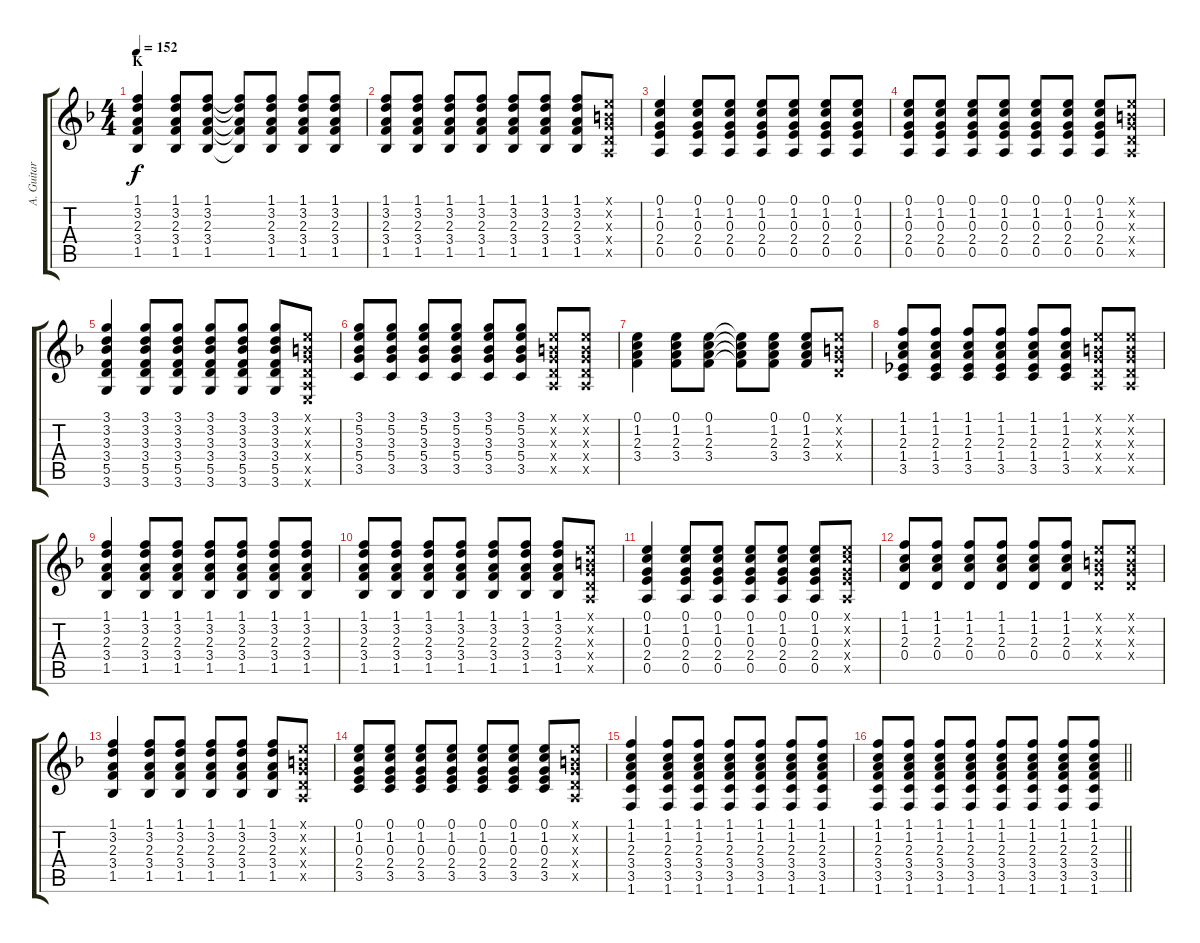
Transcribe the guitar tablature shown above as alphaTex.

\track ("A. Guitar II" "A. Guitar ") {instrument acousticguitarsteel}
\staff {score tabs}
\tuning (E4 B3 G3 D3 A2 E2) {hide}
\ts (4 4)
\section ("" "K")
\tempo 152
\clef g2
\ks f
(1.1 3.2 2.3 3.4 1.5).4{dy f} (1.1 3.2 2.3 3.4 1.5).8 (1.1 3.2 2.3 3.4 1.5).8 (1.1{t} 3.2{t} 2.3{t} 3.4{t} 1.5{t}).8 (1.1 3.2 2.3 3.4 1.5).8 (1.1 3.2 2.3 3.4 1.5).8 (1.1 3.2 2.3 3.4 1.5).8 |
(1.1 3.2 2.3 3.4 1.5).8 (1.1 3.2 2.3 3.4 1.5).8 (1.1 3.2 2.3 3.4 1.5).8 (1.1 3.2 2.3 3.4 1.5).8 (1.1 3.2 2.3 3.4 1.5).8 (1.1 3.2 2.3 3.4 1.5).8 (1.1 3.2 2.3 3.4 1.5).8 (0.1{x} 0.2{x} 0.3{x} 0.4{x} 0.5{x}).8 |
(0.1 1.2 0.3 2.4 0.5).4 (0.1 1.2 0.3 2.4 0.5).8 (0.1 1.2 0.3 2.4 0.5).8 (0.1 1.2 0.3 2.4 0.5).8 (0.1 1.2 0.3 2.4 0.5).8 (0.1 1.2 0.3 2.4 0.5).8 (0.1 1.2 0.3 2.4 0.5).8 |
(0.1 1.2 0.3 2.4 0.5).8 (0.1 1.2 0.3 2.4 0.5).8 (0.1 1.2 0.3 2.4 0.5).8 (0.1 1.2 0.3 2.4 0.5).8 (0.1 1.2 0.3 2.4 0.5).8 (0.1 1.2 0.3 2.4 0.5).8 (0.1 1.2 0.3 2.4 0.5).8 (0.1{x} 0.2{x} 0.3{x} 0.4{x} 0.5{x}).8 |
(3.1 3.2 3.3 3.4 5.5 3.6).4 (3.1 3.2 3.3 3.4 5.5 3.6).8 (3.1 3.2 3.3 3.4 5.5 3.6).8 (3.1 3.2 3.3 3.4 5.5 3.6).8 (3.1 3.2 3.3 3.4 5.5 3.6).8 (3.1 3.2 3.3 3.4 5.5 3.6).8 (0.1{x} 0.2{x} 0.3{x} 0.4{x} 0.5{x} 0.6{x}).8 |
(3.1 5.2 3.3 5.4 3.5).8 (3.1 5.2 3.3 5.4 3.5).8 (3.1 5.2 3.3 5.4 3.5).8 (3.1 5.2 3.3 5.4 3.5).8 (3.1 5.2 3.3 5.4 3.5).8 (3.1 5.2 3.3 5.4 3.5).8 (0.1{x} 0.2{x} 0.3{x} 0.4{x} 0.5{x}).8 (0.1{x} 0.2{x} 0.3{x} 0.4{x} 0.5{x}).8 |
(0.1 1.2 2.3 3.4).4 (0.1 1.2 2.3 3.4).8 (0.1 1.2 2.3 3.4).8 (0.1{t} 1.2{t} 2.3{t} 3.4{t}).8 (0.1 1.2 2.3 3.4).8 (0.1 1.2 2.3 3.4).8 (0.1{x} 0.2{x} 0.3{x} 0.4{x}).8 |
(1.1 1.2 2.3 1.4 3.5).8 (1.1 1.2 2.3 1.4 3.5).8 (1.1 1.2 2.3 1.4 3.5).8 (1.1 1.2 2.3 1.4 3.5).8 (1.1 1.2 2.3 1.4 3.5).8 (1.1 1.2 2.3 1.4 3.5).8 (0.1{x} 0.2{x} 0.3{x} 0.4{x} 0.5{x}).8 (0.1{x} 0.2{x} 0.3{x} 0.4{x} 0.5{x}).8 |
(1.1 3.2 2.3 3.4 1.5).4 (1.1 3.2 2.3 3.4 1.5).8 (1.1 3.2 2.3 3.4 1.5).8 (1.1 3.2 2.3 3.4 1.5).8 (1.1 3.2 2.3 3.4 1.5).8 (1.1 3.2 2.3 3.4 1.5).8 (1.1 3.2 2.3 3.4 1.5).8 |
(1.1 3.2 2.3 3.4 1.5).8 (1.1 3.2 2.3 3.4 1.5).8 (1.1 3.2 2.3 3.4 1.5).8 (1.1 3.2 2.3 3.4 1.5).8 (1.1 3.2 2.3 3.4 1.5).8 (1.1 3.2 2.3 3.4 1.5).8 (1.1 3.2 2.3 3.4 1.5).8 (0.1{x} 0.2{x} 0.3{x} 0.4{x} 0.5{x}).8 |
(0.1 1.2 0.3 2.4 0.5).4 (0.1 1.2 0.3 2.4 0.5).8 (0.1 1.2 0.3 2.4 0.5).8 (0.1 1.2 0.3 2.4 0.5).8 (0.1 1.2 0.3 2.4 0.5).8 (0.1 1.2 0.3 2.4 0.5).8 (0.1{x} 1.2{x} 0.3{x} 2.4{x} 0.5{x}).8 |
(1.1 1.2 2.3 0.4).8 (1.1 1.2 2.3 0.4).8 (1.1 1.2 2.3 0.4).8 (1.1 1.2 2.3 0.4).8 (1.1 1.2 2.3 0.4).8 (1.1 1.2 2.3 0.4).8 (0.1{x} 0.2{x} 0.3{x} 0.4{x}).8 (0.1{x} 0.2{x} 0.3{x} 0.4{x}).8 |
(1.1 3.2 2.3 3.4 1.5).4 (1.1 3.2 2.3 3.4 1.5).8 (1.1 3.2 2.3 3.4 1.5).8 (1.1 3.2 2.3 3.4 1.5).8 (1.1 3.2 2.3 3.4 1.5).8 (1.1 3.2 2.3 3.4 1.5).8 (0.1{x} 0.2{x} 0.3{x} 0.4{x} 0.5{x}).8 |
(0.1 1.2 0.3 2.4 3.5).8 (0.1 1.2 0.3 2.4 3.5).8 (0.1 1.2 0.3 2.4 3.5).8 (0.1 1.2 0.3 2.4 3.5).8 (0.1 1.2 0.3 2.4 3.5).8 (0.1 1.2 0.3 2.4 3.5).8 (0.1 1.2 0.3 2.4 3.5).8 (0.1{x} 0.2{x} 0.3{x} 0.4{x} 0.5{x}).8 |
(1.1 1.2 2.3 3.4 3.5 1.6).4 (1.1 1.2 2.3 3.4 3.5 1.6).8 (1.1 1.2 2.3 3.4 3.5 1.6).8 (1.1 1.2 2.3 3.4 3.5 1.6).8 (1.1 1.2 2.3 3.4 3.5 1.6).8 (1.1 1.2 2.3 3.4 3.5 1.6).8 (1.1 1.2 2.3 3.4 3.5 1.6).8 |
\barLineRight lightlight
(1.1 1.2 2.3 3.4 3.5 1.6).8 (1.1 1.2 2.3 3.4 3.5 1.6).8 (1.1 1.2 2.3 3.4 3.5 1.6).8 (1.1 1.2 2.3 3.4 3.5 1.6).8 (1.1 1.2 2.3 3.4 3.5 1.6).8 (1.1 1.2 2.3 3.4 3.5 1.6).8 (1.1 1.2 2.3 3.4 3.5 1.6).8 (1.1 1.2 2.3 3.4 3.5 1.6).8
